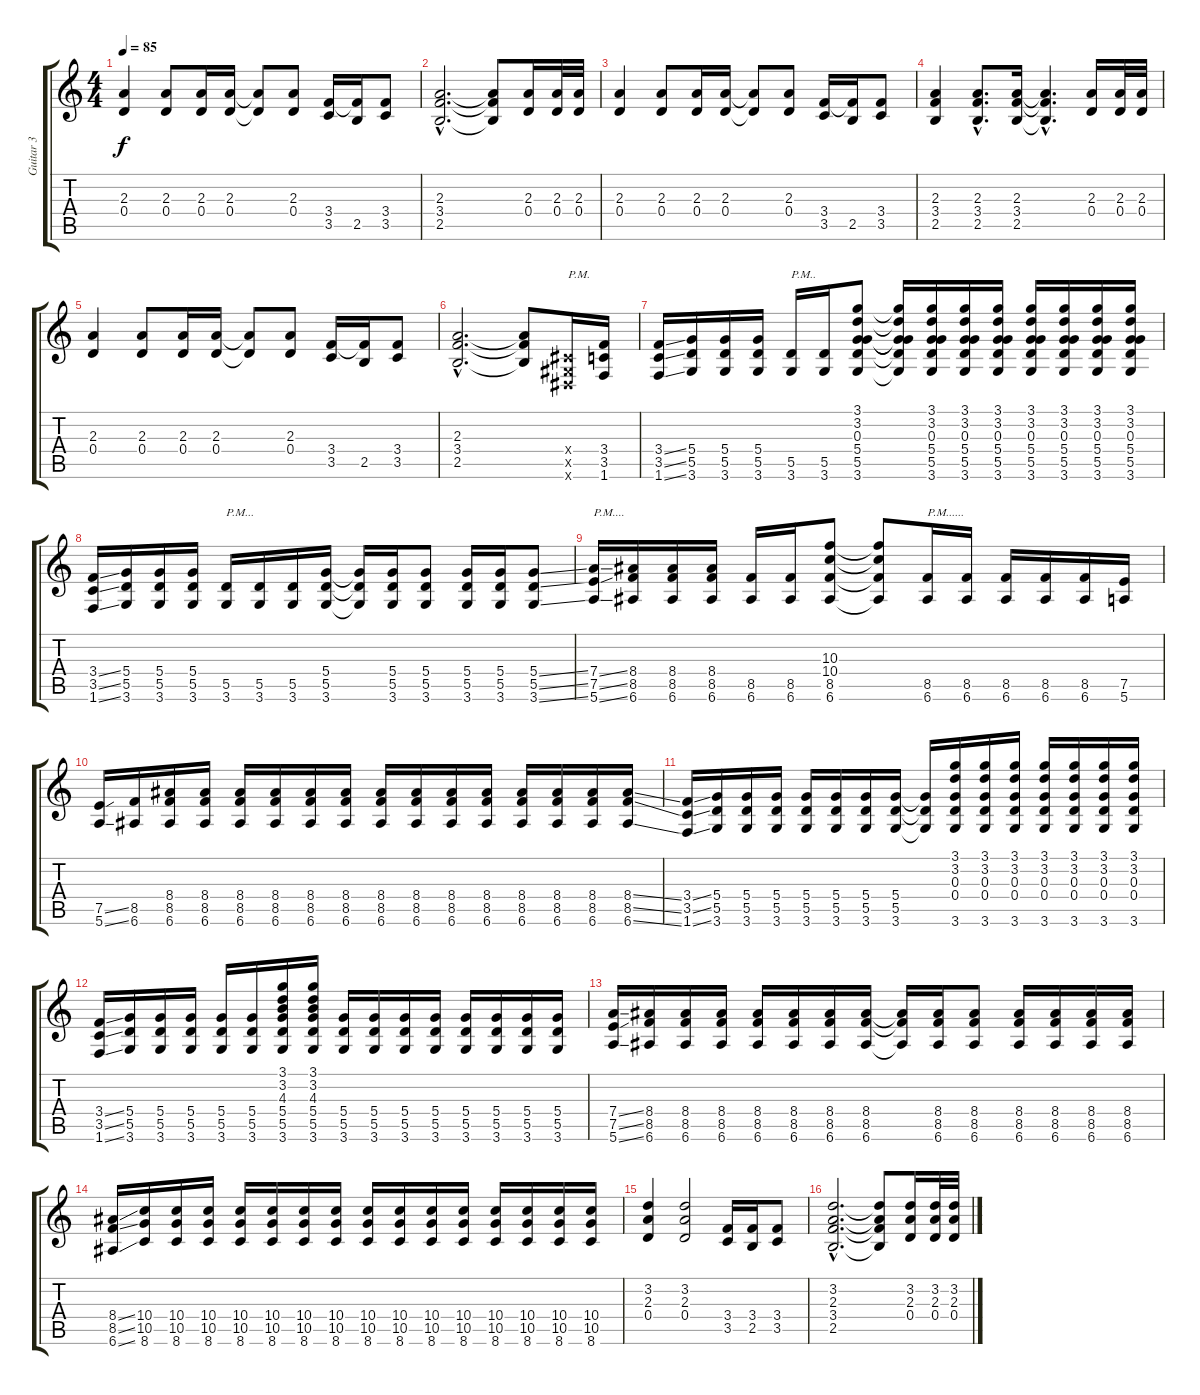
\track ("Guitar 3" "Guitar 3") {instrument overdrivenguitar}
\staff {score tabs}
\tuning (E4 B3 G3 D3 A2 E2) {hide}
\ts (4 4)
\tempo 85
\clef g2
\ks c
(2.3 0.4).4{dy f} (2.3 0.4).8 (2.3 0.4).16 (2.3 0.4).16 (2.3{t} 0.4{t}).8 (2.3 0.4).8 (3.4 3.5).16 (3.4{t} 2.5).16 (3.4 3.5).8 |
(2.3{hac} 3.4{hac} 2.5{hac}).2{d} (2.3{t} 3.4{t} 2.5{t}).8 (2.3 0.4).16 (2.3 0.4).32 (2.3 0.4).32 |
(2.3 0.4).4 (2.3 0.4).8 (2.3 0.4).16 (2.3 0.4).16 (2.3{t} 0.4{t}).8 (2.3 0.4).8 (3.4 3.5).16 (3.4{t} 2.5).16 (3.4 3.5).8 |
(2.3 3.4 2.5).4 (2.3{hac} 3.4{hac} 2.5{hac}).8{d} (2.3 3.4 2.5).16 (2.3{hac t} 3.4{hac t} 2.5{hac t}).4{d} (2.3 0.4).16 (2.3 0.4).32 (2.3 0.4).32 |
(2.3 0.4).4 (2.3 0.4).8 (2.3 0.4).16 (2.3 0.4).16 (2.3{t} 0.4{t}).8 (2.3 0.4).8 (3.4 3.5).16 (3.4{t} 2.5).16 (3.4 3.5).8 |
(2.3{hac} 3.4{hac} 2.5{hac}).2{d} (2.3{t} 3.4{t} 2.5{t}).8 (-1.4{x} -1.5{x} -1.6{x}).16{txt "P.M."} (3.4 3.5 1.6).16 |
(3.4{ss} 3.5{ss} 1.6{ss}).16 (5.4 5.5 3.6).16 (5.4 5.5 3.6).16 (5.4 5.5 3.6).16 (5.5 3.6).16{txt "P.M.."} (5.5 3.6).16 (3.1 3.2 0.3 5.4 5.5 3.6).8 (3.1{t} 3.2{t} 0.3{t} 5.4{t} 5.5{t} 3.6{t}).16 (3.1 3.2 0.3 5.4 5.5 3.6).16 (3.1 3.2 0.3 5.4 5.5 3.6).16 (3.1 3.2 0.3 5.4 5.5 3.6).16 (3.1 3.2 0.3 5.4 5.5 3.6).16 (3.1 3.2 0.3 5.4 5.5 3.6).16 (3.1 3.2 0.3 5.4 5.5 3.6).16 (3.1 3.2 0.3 5.4 5.5 3.6).16 |
(3.4{ss} 3.5{ss} 1.6{ss}).16 (5.4 5.5 3.6).16 (5.4 5.5 3.6).16 (5.4 5.5 3.6).16 (5.5 3.6).16{txt "P.M..."} (5.5 3.6).16 (5.5 3.6).16 (5.4 5.5 3.6).16 (5.4{t} 5.5{t} 3.6{t}).16 (5.4 5.5 3.6).16 (5.4 5.5 3.6).8 (5.4 5.5 3.6).16 (5.4 5.5 3.6).16 (5.4{ss} 5.5{ss} 3.6{ss}).8 |
(7.4{ss} 7.5{ss} 5.6{ss}).16{txt "P.M...."} (8.4 8.5 6.6).16 (8.4 8.5 6.6).16 (8.4 8.5 6.6).16 (8.5 6.6).16 (8.5 6.6).16 (10.3 10.4 8.5 6.6).8 (10.3{t} 10.4{t} 8.5{t} 6.6{t}).8 (8.5 6.6).16{txt "P.M......"} (8.5 6.6).16 (8.5 6.6).16 (8.5 6.6).16 (8.5 6.6).16 (7.5 5.6).16 |
(7.5{ss} 5.6{ss}).16 (8.5 6.6).16 (8.4 8.5 6.6).16 (8.4 8.5 6.6).16 (8.4 8.5 6.6).16 (8.4 8.5 6.6).16 (8.4 8.5 6.6).16 (8.4 8.5 6.6).16 (8.4 8.5 6.6).16 (8.4 8.5 6.6).16 (8.4 8.5 6.6).16 (8.4 8.5 6.6).16 (8.4 8.5 6.6).16 (8.4 8.5 6.6).16 (8.4 8.5 6.6).16 (8.4{ss} 8.5{ss} 6.6{ss}).16 |
(3.4{ss} 3.5{ss} 1.6{ss}).16 (5.4 5.5 3.6).16 (5.4 5.5 3.6).16 (5.4 5.5 3.6).16 (5.4 5.5 3.6).16 (5.4 5.5 3.6).16 (5.4 5.5 3.6).16 (5.4 5.5 3.6).16 (5.4{t} 5.5{t} 3.6{t}).16 (3.1 3.2 0.3 0.4 3.6).16 (3.1 3.2 0.3 0.4 3.6).16 (3.1 3.2 0.3 0.4 3.6).16 (3.1 3.2 0.3 0.4 3.6).16 (3.1 3.2 0.3 0.4 3.6).16 (3.1 3.2 0.3 0.4 3.6).16 (3.1 3.2 0.3 0.4 3.6).16 |
(3.4{ss} 3.5{ss} 1.6{ss}).16 (5.4 5.5 3.6).16 (5.4 5.5 3.6).16 (5.4 5.5 3.6).16 (5.4 5.5 3.6).16 (5.4 5.5 3.6).16 (3.1 3.2 4.3 5.4 5.5 3.6).16 (3.1 3.2 4.3 5.4 5.5 3.6).16 (5.4 5.5 3.6).16 (5.4 5.5 3.6).16 (5.4 5.5 3.6).16 (5.4 5.5 3.6).16 (5.4 5.5 3.6).16 (5.4 5.5 3.6).16 (5.4 5.5 3.6).16 (5.4 5.5 3.6).16 |
(7.4{ss} 7.5{ss} 5.6{ss}).16 (8.4 8.5 6.6).16 (8.4 8.5 6.6).16 (8.4 8.5 6.6).16 (8.4 8.5 6.6).16 (8.4 8.5 6.6).16 (8.4 8.5 6.6).16 (8.4 8.5 6.6).16 (8.4{t} 8.5{t} 6.6{t}).16 (8.4 8.5 6.6).16 (8.4 8.5 6.6).8 (8.4 8.5 6.6).16 (8.4 8.5 6.6).16 (8.4 8.5 6.6).16 (8.4 8.5 6.6).16 |
(8.4{ss} 8.5{ss} 6.6{ss}).16 (10.4 10.5 8.6).16 (10.4 10.5 8.6).16 (10.4 10.5 8.6).16 (10.4 10.5 8.6).16 (10.4 10.5 8.6).16 (10.4 10.5 8.6).16 (10.4 10.5 8.6).16 (10.4 10.5 8.6).16 (10.4 10.5 8.6).16 (10.4 10.5 8.6).16 (10.4 10.5 8.6).16 (10.4 10.5 8.6).16 (10.4 10.5 8.6).16 (10.4 10.5 8.6).16 (10.4 10.5 8.6).16 |
(3.2 2.3 0.4).4 (3.2 2.3 0.4).2 (3.4 3.5).16 (3.4 2.5).16 (3.4 3.5).8 |
(3.2{hac} 2.3{hac} 3.4{hac} 2.5{hac}).2{d} (3.2{t} 2.3{t} 3.4{t} 2.5{t}).8 (3.2 2.3 0.4).16 (3.2 2.3 0.4).32 (3.2 2.3 0.4).32
